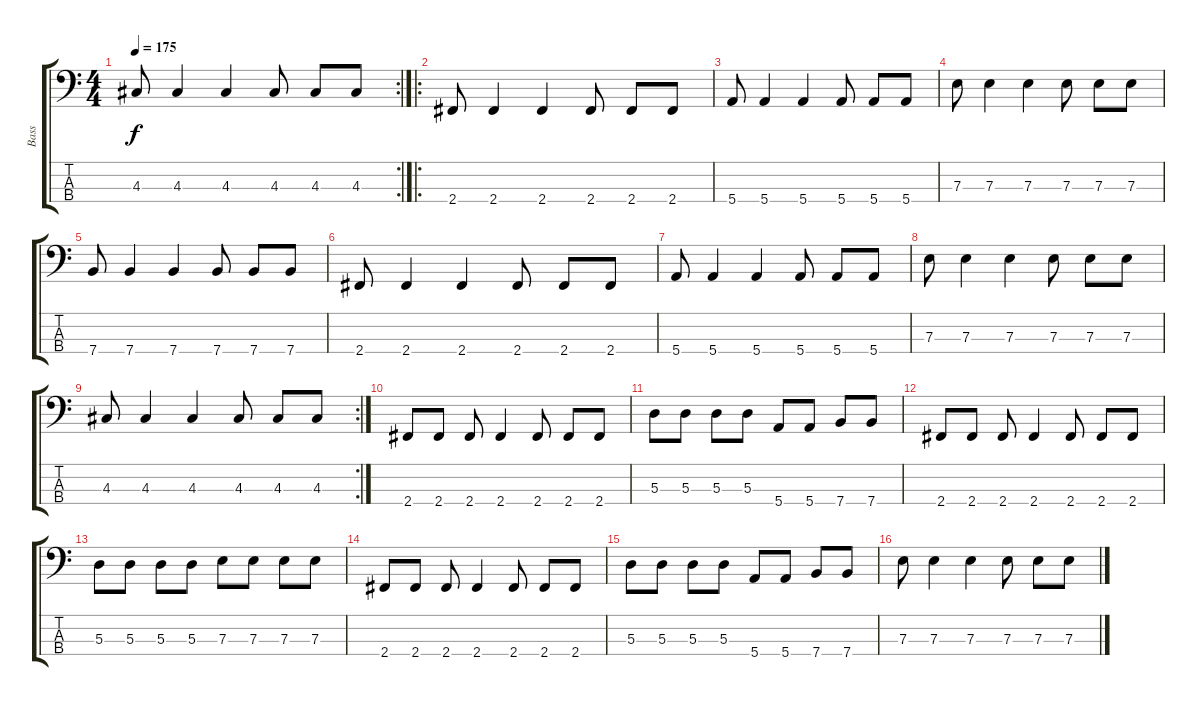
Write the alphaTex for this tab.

\track ("Bass" "Bass") {instrument electricbasspick}
\staff {score tabs}
\tuning (G2 D2 A1 E1) {hide}
\rc 2
\ts (4 4)
\tempo 175
\clef f4
\ks c
4.3.8{dy f} 4.3.4 4.3.4 4.3.8 4.3.8 4.3.8 |
\ro
2.4.8 2.4.4 2.4.4 2.4.8 2.4.8 2.4.8 |
5.4.8 5.4.4 5.4.4 5.4.8 5.4.8 5.4.8 |
7.3.8 7.3.4 7.3.4 7.3.8 7.3.8 7.3.8 |
7.4.8 7.4.4 7.4.4 7.4.8 7.4.8 7.4.8 |
2.4.8 2.4.4 2.4.4 2.4.8 2.4.8 2.4.8 |
5.4.8 5.4.4 5.4.4 5.4.8 5.4.8 5.4.8 |
7.3.8 7.3.4 7.3.4 7.3.8 7.3.8 7.3.8 |
\rc 2
4.3.8 4.3.4 4.3.4 4.3.8 4.3.8 4.3.8 |
2.4.8 2.4.8 2.4.8 2.4.4 2.4.8 2.4.8 2.4.8 |
5.3.8 5.3.8 5.3.8 5.3.8 5.4.8 5.4.8 7.4.8 7.4.8 |
2.4.8 2.4.8 2.4.8 2.4.4 2.4.8 2.4.8 2.4.8 |
5.3.8 5.3.8 5.3.8 5.3.8 7.3.8 7.3.8 7.3.8 7.3.8 |
2.4.8 2.4.8 2.4.8 2.4.4 2.4.8 2.4.8 2.4.8 |
5.3.8 5.3.8 5.3.8 5.3.8 5.4.8 5.4.8 7.4.8 7.4.8 |
7.3.8 7.3.4 7.3.4 7.3.8 7.3.8 7.3.8
